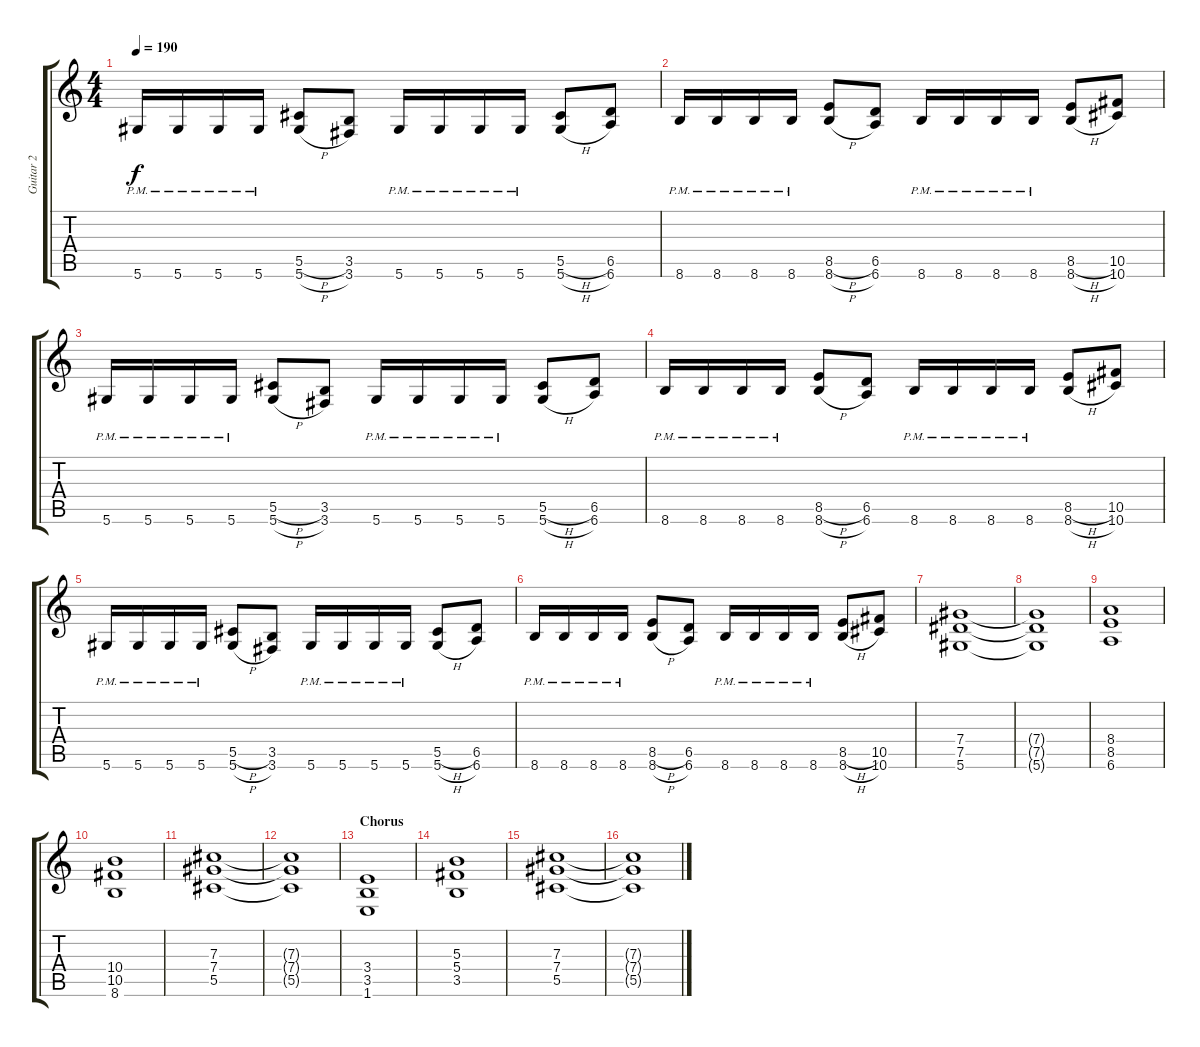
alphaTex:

\track ("Guitar 2" "Guitar 2") {instrument distortionguitar}
\staff {score tabs}
\tuning (Eb4 Bb3 Gb3 Db3 Ab2 Eb2) {hide}
\ts (4 4)
\tempo 190
\clef g2
\ks c
5.6{pm}.16{dy f volume 13 balance 10} 5.6{pm}.16 5.6{pm}.16 5.6{pm}.16 (5.5{h} 5.6{h}).8 (3.5 3.6).8 5.6{pm}.16 5.6{pm}.16 5.6{pm}.16 5.6{pm}.16 (5.5{h} 5.6{h}).8 (6.5 6.6).8 |
8.6{pm}.16 8.6{pm}.16 8.6{pm}.16 8.6{pm}.16 (8.5{h} 8.6{h}).8 (6.5 6.6).8 8.6{pm}.16 8.6{pm}.16 8.6{pm}.16 8.6{pm}.16 (8.5{h} 8.6{h}).8 (10.5 10.6).8 |
5.6{pm}.16 5.6{pm}.16 5.6{pm}.16 5.6{pm}.16 (5.5{h} 5.6{h}).8 (3.5 3.6).8 5.6{pm}.16 5.6{pm}.16 5.6{pm}.16 5.6{pm}.16 (5.5{h} 5.6{h}).8 (6.5 6.6).8 |
8.6{pm}.16 8.6{pm}.16 8.6{pm}.16 8.6{pm}.16 (8.5{h} 8.6{h}).8 (6.5 6.6).8 8.6{pm}.16 8.6{pm}.16 8.6{pm}.16 8.6{pm}.16 (8.5{h} 8.6{h}).8 (10.5 10.6).8 |
5.6{pm}.16 5.6{pm}.16 5.6{pm}.16 5.6{pm}.16 (5.5{h} 5.6{h}).8 (3.5 3.6).8 5.6{pm}.16 5.6{pm}.16 5.6{pm}.16 5.6{pm}.16 (5.5{h} 5.6{h}).8 (6.5 6.6).8 |
8.6{pm}.16 8.6{pm}.16 8.6{pm}.16 8.6{pm}.16 (8.5{h} 8.6{h}).8 (6.5 6.6).8 8.6{pm}.16 8.6{pm}.16 8.6{pm}.16 8.6{pm}.16 (8.5{h} 8.6{h}).8 (10.5 10.6).8 |
(7.4 7.5 5.6).1 |
(7.4{t} 7.5{t} 5.6{t}).1 |
(8.4 8.5 6.6).1 |
(10.4 10.5 8.6).1 |
(7.3 7.4 5.5).1 |
(7.3{t} 7.4{t} 5.5{t}).1 |
\section ("" "Chorus")
(3.4 3.5 1.6).1 |
(5.3 5.4 3.5).1 |
(7.3 7.4 5.5).1 |
(7.3{t} 7.4{t} 5.5{t}).1
